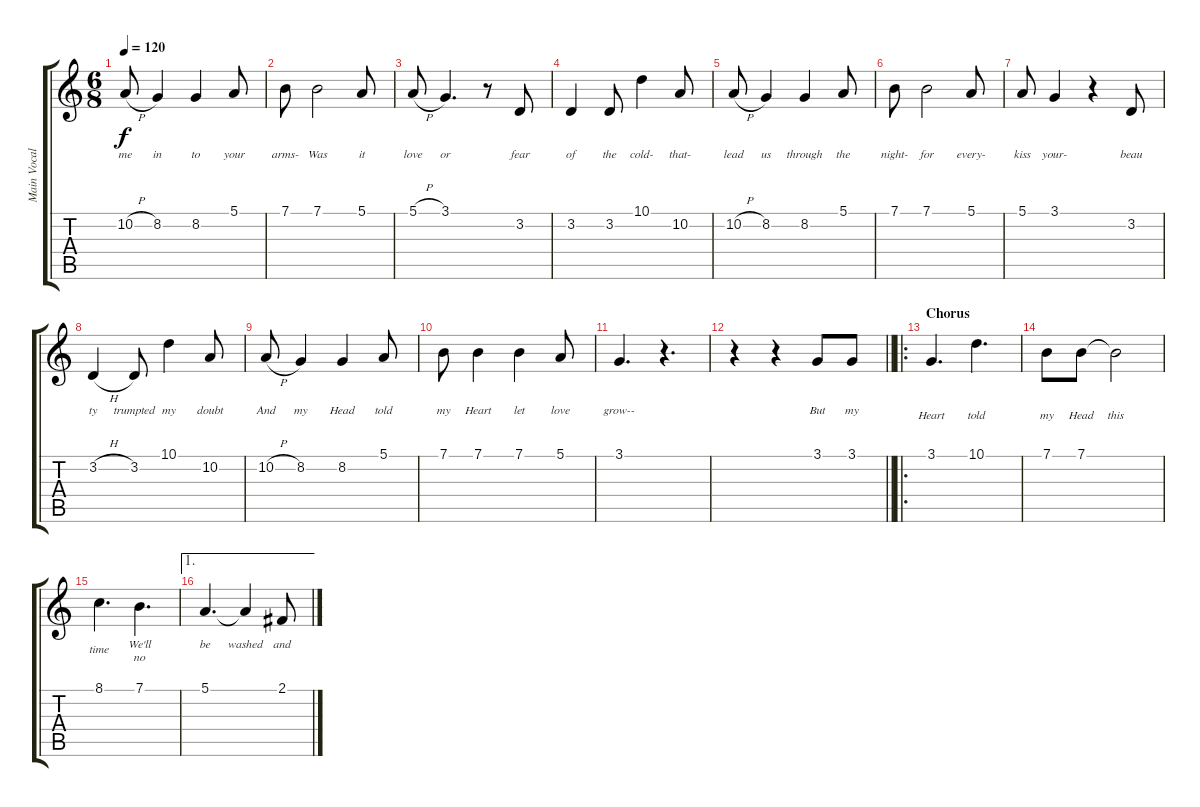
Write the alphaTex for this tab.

\track ("Main Vocals" "Main Vocal") {instrument choiraahs}
\staff {score tabs}
\tuning (E4 B3 G3 D3 A2 E2) {hide}
\ts (6 8)
\tempo 120
\clef g2
\ks c
10.2{h}.8{lyrics (0 "me") lyrics (1 "") lyrics (2 "") lyrics (3 "") lyrics (4 "") dy f} 8.2.4{lyrics (0 "in") lyrics (1 "") lyrics (2 "") lyrics (3 "") lyrics (4 "")} 8.2.4{lyrics (0 "to") lyrics (1 "") lyrics (2 "") lyrics (3 "") lyrics (4 "")} 5.1.8{lyrics (0 "your") lyrics (1 "") lyrics (2 "") lyrics (3 "") lyrics (4 "")} |
7.1.8{lyrics (0 "arms-") lyrics (1 "") lyrics (2 "") lyrics (3 "") lyrics (4 "")} 7.1.2{lyrics (0 "Was") lyrics (1 "") lyrics (2 "") lyrics (3 "") lyrics (4 "")} 5.1.8{lyrics (0 "it") lyrics (1 "") lyrics (2 "") lyrics (3 "") lyrics (4 "")} |
5.1{h}.8{lyrics (0 "love") lyrics (1 "") lyrics (2 "") lyrics (3 "") lyrics (4 "")} 3.1.4{d lyrics (0 "or") lyrics (1 "") lyrics (2 "") lyrics (3 "") lyrics (4 "")} r.8 3.2.8{lyrics (0 "fear") lyrics (1 "") lyrics (2 "") lyrics (3 "") lyrics (4 "")} |
3.2.4{lyrics (0 "of") lyrics (1 "") lyrics (2 "") lyrics (3 "") lyrics (4 "")} 3.2.8{lyrics (0 "the") lyrics (1 "") lyrics (2 "") lyrics (3 "") lyrics (4 "")} 10.1.4{lyrics (0 "cold-") lyrics (1 "") lyrics (2 "") lyrics (3 "") lyrics (4 "")} 10.2.8{lyrics (0 "that-") lyrics (1 "") lyrics (2 "") lyrics (3 "") lyrics (4 "")} |
10.2{h}.8{lyrics (0 "lead") lyrics (1 "") lyrics (2 "") lyrics (3 "") lyrics (4 "")} 8.2.4{lyrics (0 "us") lyrics (1 "") lyrics (2 "") lyrics (3 "") lyrics (4 "")} 8.2.4{lyrics (0 "through") lyrics (1 "") lyrics (2 "") lyrics (3 "") lyrics (4 "")} 5.1.8{lyrics (0 "the") lyrics (1 "") lyrics (2 "") lyrics (3 "") lyrics (4 "")} |
7.1.8{lyrics (0 "night-") lyrics (1 "") lyrics (2 "") lyrics (3 "") lyrics (4 "")} 7.1.2{lyrics (0 "for") lyrics (1 "") lyrics (2 "") lyrics (3 "") lyrics (4 "")} 5.1.8{lyrics (0 "every-") lyrics (1 "") lyrics (2 "") lyrics (3 "") lyrics (4 "")} |
5.1.8{lyrics (0 "kiss") lyrics (1 "") lyrics (2 "") lyrics (3 "") lyrics (4 "")} 3.1.4{lyrics (0 "your-") lyrics (1 "") lyrics (2 "") lyrics (3 "") lyrics (4 "")} r.4 3.2.8{lyrics (0 "beau") lyrics (1 "") lyrics (2 "") lyrics (3 "") lyrics (4 "")} |
3.2{h}.4{lyrics (0 "ty") lyrics (1 "") lyrics (2 "") lyrics (3 "") lyrics (4 "")} 3.2.8{lyrics (0 "trumpted") lyrics (1 "") lyrics (2 "") lyrics (3 "") lyrics (4 "")} 10.1.4{lyrics (0 "my") lyrics (1 "") lyrics (2 "") lyrics (3 "") lyrics (4 "")} 10.2.8{lyrics (0 "doubt") lyrics (1 "") lyrics (2 "") lyrics (3 "") lyrics (4 "")} |
10.2{h}.8{lyrics (0 "And") lyrics (1 "") lyrics (2 "") lyrics (3 "") lyrics (4 "")} 8.2.4{lyrics (0 "my") lyrics (1 "") lyrics (2 "") lyrics (3 "") lyrics (4 "")} 8.2.4{lyrics (0 "Head") lyrics (1 "") lyrics (2 "") lyrics (3 "") lyrics (4 "")} 5.1.8{lyrics (0 "told") lyrics (1 "") lyrics (2 "") lyrics (3 "") lyrics (4 "")} |
7.1.8{lyrics (0 "my") lyrics (1 "") lyrics (2 "") lyrics (3 "") lyrics (4 "")} 7.1.4{lyrics (0 "Heart") lyrics (1 "") lyrics (2 "") lyrics (3 "") lyrics (4 "")} 7.1.4{lyrics (0 "let") lyrics (1 "") lyrics (2 "") lyrics (3 "") lyrics (4 "")} 5.1.8{lyrics (0 "love") lyrics (1 "") lyrics (2 "") lyrics (3 "") lyrics (4 "")} |
3.1.4{d lyrics (0 "grow--") lyrics (1 "") lyrics (2 "") lyrics (3 "") lyrics (4 "")} r.4{d} |
\barLineRight lightlight
r.4 r.4 3.1.8{lyrics (0 "But") lyrics (1 "") lyrics (2 "") lyrics (3 "") lyrics (4 "")} 3.1.8{lyrics (0 "my") lyrics (1 "") lyrics (2 "") lyrics (3 "") lyrics (4 "")} |
\ro
\section ("" "Chorus")
3.1.4{d lyrics (0 "") lyrics (1 "Heart") lyrics (2 "") lyrics (3 "") lyrics (4 "")} 10.1.4{d lyrics (0 "") lyrics (1 "told") lyrics (2 "") lyrics (3 "") lyrics (4 "")} |
7.1.8{lyrics (0 "") lyrics (1 "my") lyrics (2 "") lyrics (3 "") lyrics (4 "")} 7.1.8{lyrics (0 "") lyrics (1 "Head") lyrics (2 "") lyrics (3 "") lyrics (4 "")} 7.1{t}.2{lyrics (0 "") lyrics (1 "this") lyrics (2 "") lyrics (3 "") lyrics (4 "")} |
8.1.4{d lyrics (0 "") lyrics (1 "time") lyrics (2 "") lyrics (3 "") lyrics (4 "")} 7.1.4{d lyrics (0 "We'll") lyrics (1 "no") lyrics (2 "") lyrics (3 "") lyrics (4 "")} |
\ae 1
5.1.4{d lyrics (0 "be") lyrics (1 "") lyrics (2 "") lyrics (3 "") lyrics (4 "")} 5.1{t}.4{lyrics (0 "washed") lyrics (1 "") lyrics (2 "") lyrics (3 "") lyrics (4 "")} 2.1.8{lyrics (0 "and") lyrics (1 "") lyrics (2 "") lyrics (3 "") lyrics (4 "")}
